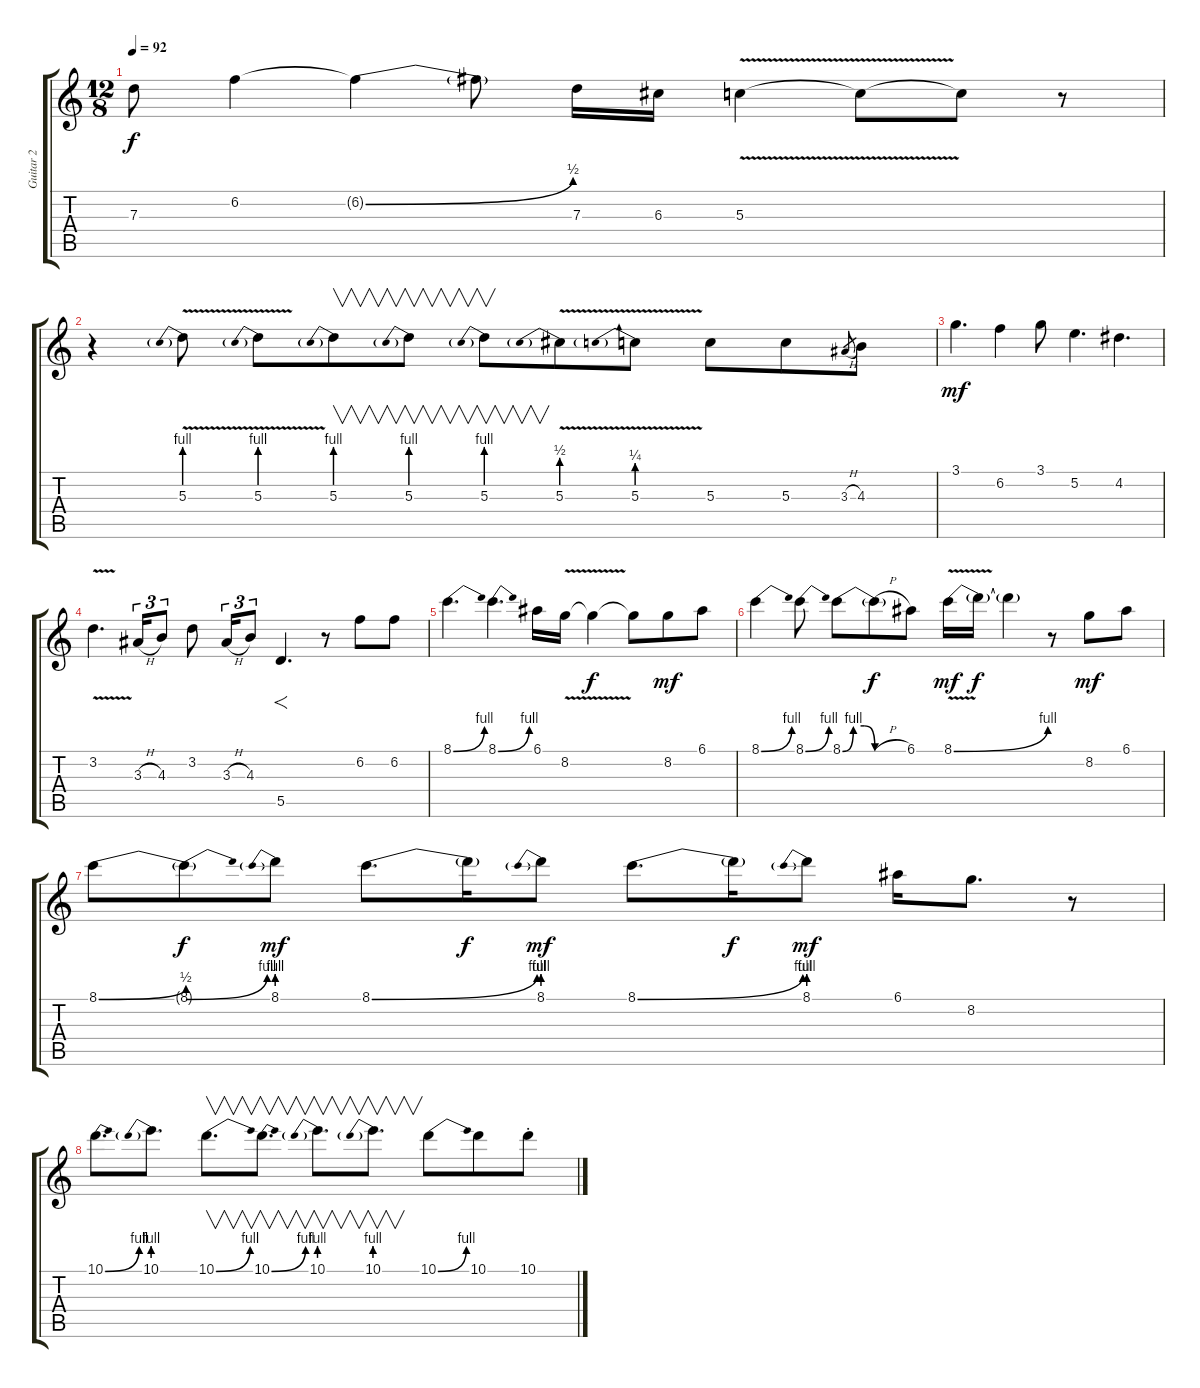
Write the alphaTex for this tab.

\track ("Guitar 2" "Guitar 2") {instrument overdrivenguitar}
\staff {score tabs}
\tuning (E4 B3 G3 D3 A2 E2) {hide}
\ts (12 8)
\tempo 92
\clef g2
\ks c
7.3.8{dy f} 6.2.4 6.2{be (bend 0 0 60 2) t}.4 6.2{t}.8 7.3.16 6.3.16 5.3{v}.4 5.3{t}.8 5.3{t}.8 r.8 |
r.4{volume 3} 5.3{be (prebend 0 4 60 4) v}.8{volume 10} 5.3{be (prebend 0 4 60 4) v}.8 5.3{be (prebend 0 4 60 4)}.8{v} 5.3{be (prebend 0 4 60 4)}.8{v} 5.3{be (prebend 0 4 60 4)}.8{v volume 7} 5.3{be (prebend 0 2 60 2) v}.8 5.3{be (prebend 0 1 60 1) v}.8 5.3.8 5.3.8 3.3{h}.8{gr} 4.3.8 |
3.1.4{d dy mf volume 10} 6.2.4 3.1.8 5.2.4{d} 4.2.4{d} |
3.2{v}.4{d} 3.3{h}.16{tu (3 2)} 4.3.8{tu (3 2)} 3.2.8 3.3{h}.16{tu (3 2)} 4.3.8{tu (3 2)} 5.5.4{f d} r.8 6.2.8 6.2.8 |
8.1{be (bend 0 0 60 4)}.4{d} 8.1{be (bend 0 0 60 4)}.4{d} 6.1.16 8.2{v}.16 8.2{t}.4{dy f} 8.2{t}.8 8.2.8{dy mf} 6.1.8 |
8.1{be (bend 0 0 60 4)}.4 8.1{be (bend 0 0 60 4)}.8 8.1{be (custom 0 0 10 4 20 4 30 0 60 0)}.8 8.1{h t}.8{dy f} 6.1.8 8.1{be (bend 0 0 60 4) v}.16{dy mf} 8.1{t}.16{dy f} 8.1{t}.4 r.8 8.2.8{dy mf} 6.1.8 |
8.1{be (bend 0 0 60 2)}.8 8.1{be (bend 0 0 60 4) t}.8{dy f} 8.1{be (prebend 0 4 60 4)}.8{dy mf} 8.1{be (bend 0 0 60 4)}.8{d} 8.1{t}.16{dy f} 8.1{be (prebend 0 4 60 4)}.8{dy mf} 8.1{be (bend 0 0 60 4)}.8{d} 8.1{t}.16{dy f} 8.1{be (prebend 0 4 60 4)}.8{dy mf} 6.1.16 8.2.8{d} r.8 |
10.1{be (bend 0 0 60 4)}.8{d} 10.1{be (prebend 0 4 60 4)}.8{d} 10.1{be (bend 0 0 60 4)}.8{v d} 10.1{be (bend 0 0 60 4)}.8{v d} 10.1{be (prebend 0 4 60 4)}.8{v d} 10.1{be (prebend 0 4 60 4)}.8{v d} 10.1{be (bend 0 0 60 4)}.8 10.1.8 10.1{st}.8
